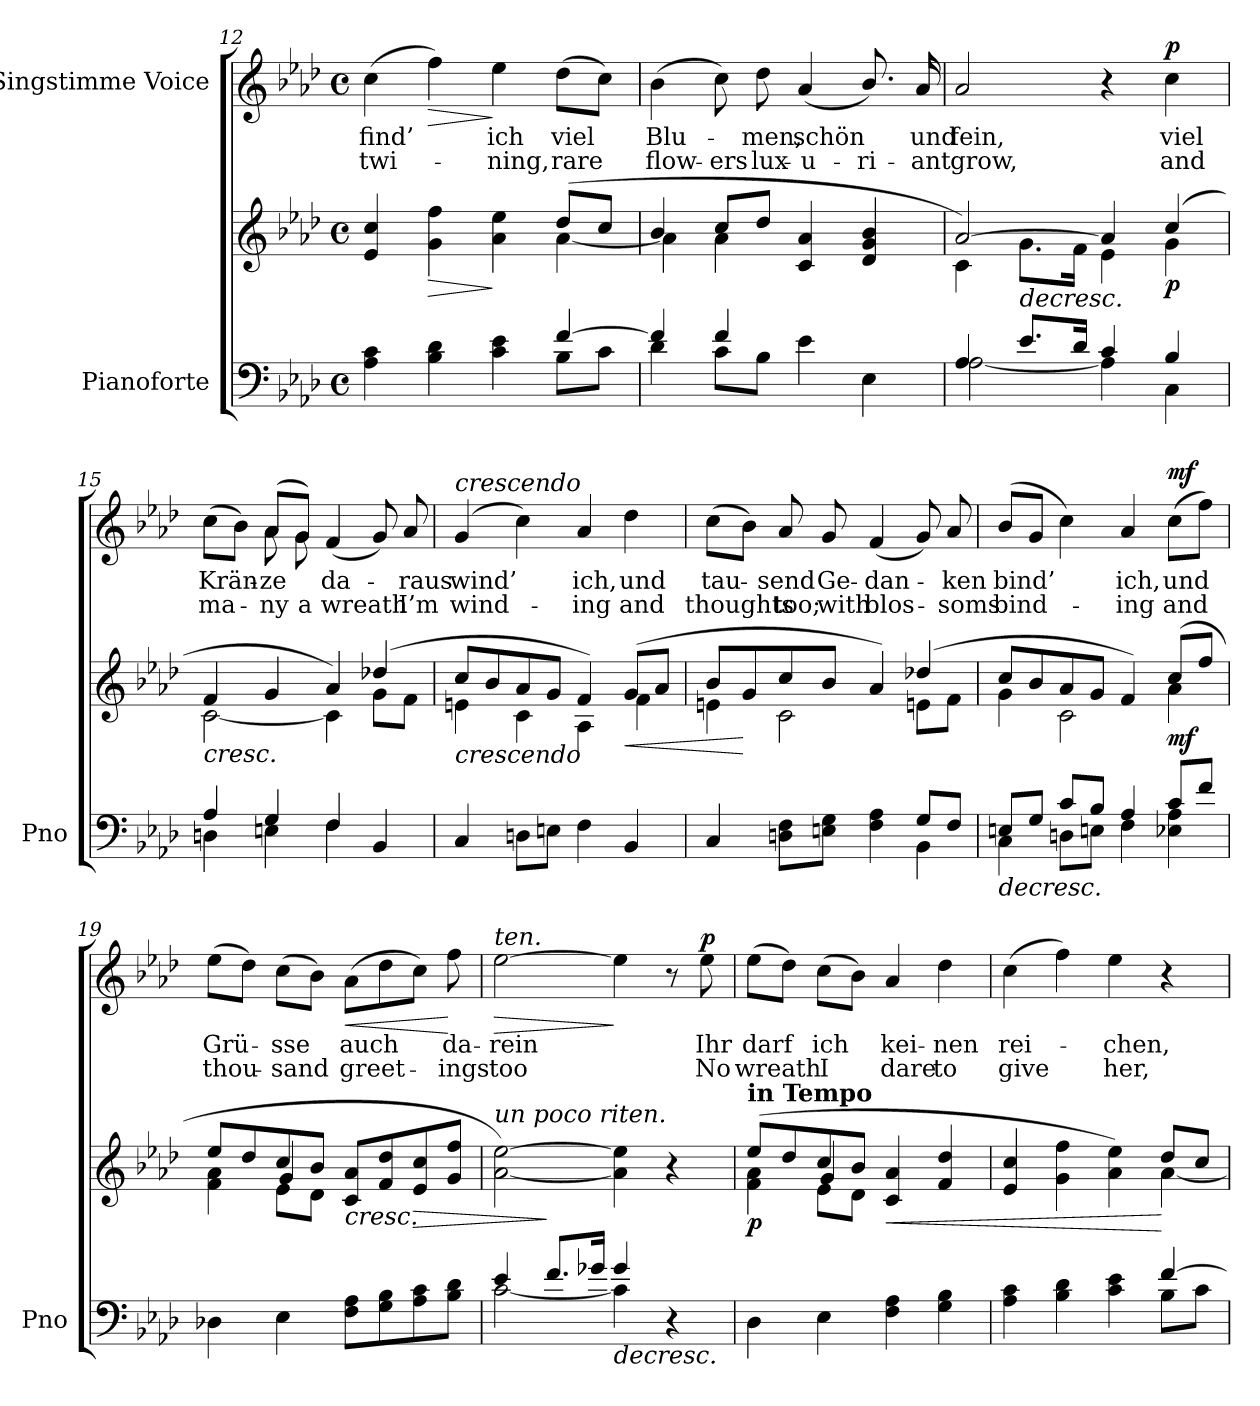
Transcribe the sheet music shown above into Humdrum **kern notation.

**kern	**kern	**dynam	**kern	**text	**text	**dynam
*part2	*part2	*part2	*part1	*part1	*part1	*part1
*staff3	*staff2	*staff2/3	*staff1	*staff1	*staff1	*staff1
*I"Pianoforte	*	*	*I"Singstimme Voice	*	*	*
*I'Pno	*	*	*	*	*	*
*clefF4	*clefG2	*	*clefG2	*	*	*
*k[b-e-a-d-]	*k[b-e-a-d-]	*	*k[b-e-a-d-]	*	*	*
*M4/4	*M4/4	*	*M4/4	*	*	*
*met(c)	*met(c)	*	*met(c)	*	*	*
=12	=12	=12	=12	=12	=12	=12
*^	*^	*	*	*	*	*
4A-\ 4c\	2.ryy	4e-/ 4cc/	2.ryy	.	(4cc\	find’	twi-	.
!	!	!	!	!LO:HP:b	!	!	!	!LO:HP:b
4B-\ 4d-\	.	4g\ 4ff\	.	>	4ff\)	.	.	>
4c\ 4e-\	.	4a-\ 4ee-\	.	]	4ee-\	ich	-ning,	]
[4f/	8B-\L	(8dd-/L	[4a-\	.	(8dd-\L	viel	rare	.
.	8c\J	8cc/J	.	.	8cc\J)	.	.	.
=13	=13	=13	=13	=13	=13	=13	=13	=13
4f/]	4d-\	4b-/	4a-\]	.	(4b-\	Blu-	flow-	.
4f/	8c\L	8cc/L	4a-\	.	8cc\)	.	-ers	.
.	8B-\J	8dd-/J	.	.	8dd-\	-men,	lux-	.
4e-\	2ryy	4c/ 4a-/	2ryy	.	(4a-/	schön	-u-	.
4E-\	.	4d-/ 4g/ 4b-/	.	.	8.b-/)	.	-ri-	.
.	.	.	.	.	16a-/	und	-ant	.
=14	=14	=14	=14	=14	=14	=14	=14	=14
4A-/	[2A-\	[2a-/)	4c\	.	2a-/	fein,	grow,	.
!	!	!	!	!LO:HP:b	!	!	!	!
8.e-/L	.	.	8.g\L	>	.	.	.	.
16d-/Jk	.	.	16f\Jk	.	.	.	.	.
4c/	4A-\]	4a-/]	4e-\	.	4r	.	.	.
!	!	!	!	!LO:DY:b	!	!	!	!LO:DY:a
4B-/	4C\	(4cc/	4g\	p	4cc\	viel	and	p
=15	=15	=15	=15	=15	=15	=15	=15	=15
!	!	!	!	!LO:HP:b	!	!	!	!
*	*	*	*	*	*^	*	*	*
4A-/	4Dn\	4f/	[2c\	<	(8cc\L	4ryy	Krän-	ma-	.
.	.	.	.	.	8b-\J)	.	.	.	.
4G/	4En\	4g/	.	.	(8a-/L	8a-\	-ze	-ny	.
.	.	.	.	.	8g/J)	8g\	.	a	.
4F/	4F\	4a-/)	4c\]	.	(4f/	2ryy	da-	wreath	.
4BB-/	4ryy	(4dd-X/	8g\L	]	8g/)	.	.	.	.
.	.	.	8f\J	.	8a-/	.	-raus	I’m	.
*v	*v	*	*	*	*v	*v	*	*	*
=16	=16	=16	=16	=16	=16	=16	=16
!	!	!	!	!LO:TX:a:i:t=crescendo	!	!	!
!	!LO:TX:b:i:t=crescendo	!	!	!	!	!	!
4C/	8cc/L	4en\	.	(4g/	wind’	wind-	.
.	8b-/	.	.	.	.	.	.
8Dn\L	8a-/	4c\	.	4cc\)	.	.	.
8En\J	8g/J	.	.	.	.	.	.
4F\	4f/)	4A-\	.	4a-/	ich,	-ing	.
!	!	!	!LO:HP:b	!	!	!	!
4BB-/	(8g/L	4f\	<	4dd-\	und	and	.
.	8a-/J	.	.	.	.	.	.
=17	=17	=17	=17	=17	=17	=17	=17
*^	*	*	*	*	*	*	*
4C/	2.ryy	8b-/L	4en\	.	(8cc\L	tau-	thoughts	.
.	.	8g/	.	[	8b-\J)	.	.	.
8Dn\ 8F\L	.	8cc/	2c\	.	8a-/	-send	too;	.
8En\ 8G\J	.	8b-/J	.	.	8g/	Ge-	with	.
4F\ 4A-\	.	4a-/)	.	.	(4f/	-dan-	blos-	.
8G/L	4BB-\	(4dd-X/	8en\L	.	8g/)	.	.	.
8F/J	.	.	8f\J	.	8a-/	-ken	-soms	.
=18	=18	=18	=18	=18	=18	=18	=18	=18
!	!	!	!	!LO:HP:b=2	!	!	!	!
8En/L	4C\	8cc/L	4g\	>	(8b-/L	bind’	bind-	.
8G/J	.	8b-/	.	.	8g/J	.	.	.
8c/L	8Dn\L	8a-/	2c\	[	4cc\)	.	.	.
8B-/J	8En\J	8g/J	.	.	.	.	.	.
4A-/	4F\	4f/)	.	.	4a-/	ich,	-ing	.
!	!	!	!	!LO:DY:b	!	!	!	!LO:DY:a
8c/L	4E-X\ 4A-\	(8cc/L	4a-\	mf	(8cc\L	und	and	mf
8f/J	.	8ff/J	.	.	8ff\J)	.	.	.
*v	*v	*	*	*	*	*	*	*
=19	=19	=19	=19	=19	=19	=19	=19
*	*	*^	*	*	*	*	*
4D-X\	8ee-/L	4f\ 4a-\	4ryy	.	(8ee-\L	Grü-	thou-	.
.	8dd-/	.	.	.	8dd-\J)	.	.	.
4E-\	8cc/	8e-\L	4g/	.	(8cc\L	-sse	-sand	.
.	8b-/J	8d-\J	.	.	8b-\J)	.	.	.
!	!	!	!	!LO:HP:b	!	!	!	!LO:HP:b
8F\ 8A-\L	8c/ 8a-/L	2ryy	2ryy	<	(8a-\L	auch	greet-	<
8G\ 8B-\	8f/ 8dd-/	.	.	.	8dd-\	.	.	.
!	!	!	!	!LO:HP:n=1:b	!	!	!	!
8A-\ 8c\	8e-/ 8cc/	.	.	] >	8cc\J)	.	.	.
8B-\ 8d-\J	8g/ 8ff/J	.	.	.	8ff\	da-	-ings	[
*	*v	*v	*v	*	*	*	*	*
.	.	[	.	.	.	.
=20	=20	=20	=20	=20	=20	=20
*^	*	*	*	*	*	*
!	!	!	!	!LO:TX:a:i:t=ten.	!	!	!
!	!	!LO:TX:a:i:t=un poco riten.	!	!	!	!	!
!	!	!	!	!	!	!	!LO:HP:b
4e-/	[2c\	[2a-\ [2ee-\)	.	[2ee-\	-rein	too	>
8.f/L	.	.	]	.	.	.	.
16g-X/Jk	.	.	.	.	.	.	.
!	!	!	!LO:HP:b=2	!	!	!	!
4g-/	4c\]	4a-\] 4ee-\]	>	4ee-\]	.	.	]
4r	4ryy	4r	.	8r	.	.	.
!	!	!	!	!	!	!	!LO:DY:a
.	.	.	.	8ee-\	Ihr	No	p
*v	*v	*	*	*	*	*	*
=21	=21	=21	=21	=21	=21	=21
*	*^	*	*	*	*	*
*	*	*^	*	*	*	*	*
!	!LO:TX:a:B:t=in Tempo	!	!	!	!	!	!	!
!	!	!	!	!LO:DY:b	!	!	!	!
4D-\	(8ee-/L	4f\ 4a-\	4ryy	p	(8ee-\L	darf	wreath	.
.	8dd-/	.	.	.	8dd-\J)	.	.	.
4E-\	8cc/	8e-\L	4g/	.	(8cc\L	ich	I	.
.	8b-/J	8d-\J	.	.	8b-\J)	.	.	.
!	!	!	!	!LO:HP:b	!	!	!	!
4F\ 4A-\	4c/ 4a-/	2ryy	2ryy	<	4a-/	kei-	dare	.
4G\ 4B-\	4f/ 4dd-/	.	.	.	4dd-\	-nen	to	.
*	*v	*v	*v	*	*	*	*	*
.	.	]	.	.	.	.
=22	=22	=22	=22	=22	=22	=22
*^	*^	*	*	*	*	*
4A-\ 4c\	2.ryy	4e-/ 4cc/	2.ryy	.	(4cc\	rei-	give	.
4B-\ 4d-\	.	4g\ 4ff\	.	.	4ff\)	.	.	.
4c\ 4e-\	.	4a-\ 4ee-\)	.	.	4ee-\	-chen,	her,	.
[4f/	8B-\L	8dd-/L	[4a-\	[	4r	.	.	.
.	8c\J	8cc/J	.	.	.	.	.	.
*v	*v	*	*	*	*	*	*	*
*	*v	*v	*	*	*	*	*
=	=	=	=	=	=	=
*-	*-	*-	*-	*-	*-	*-
